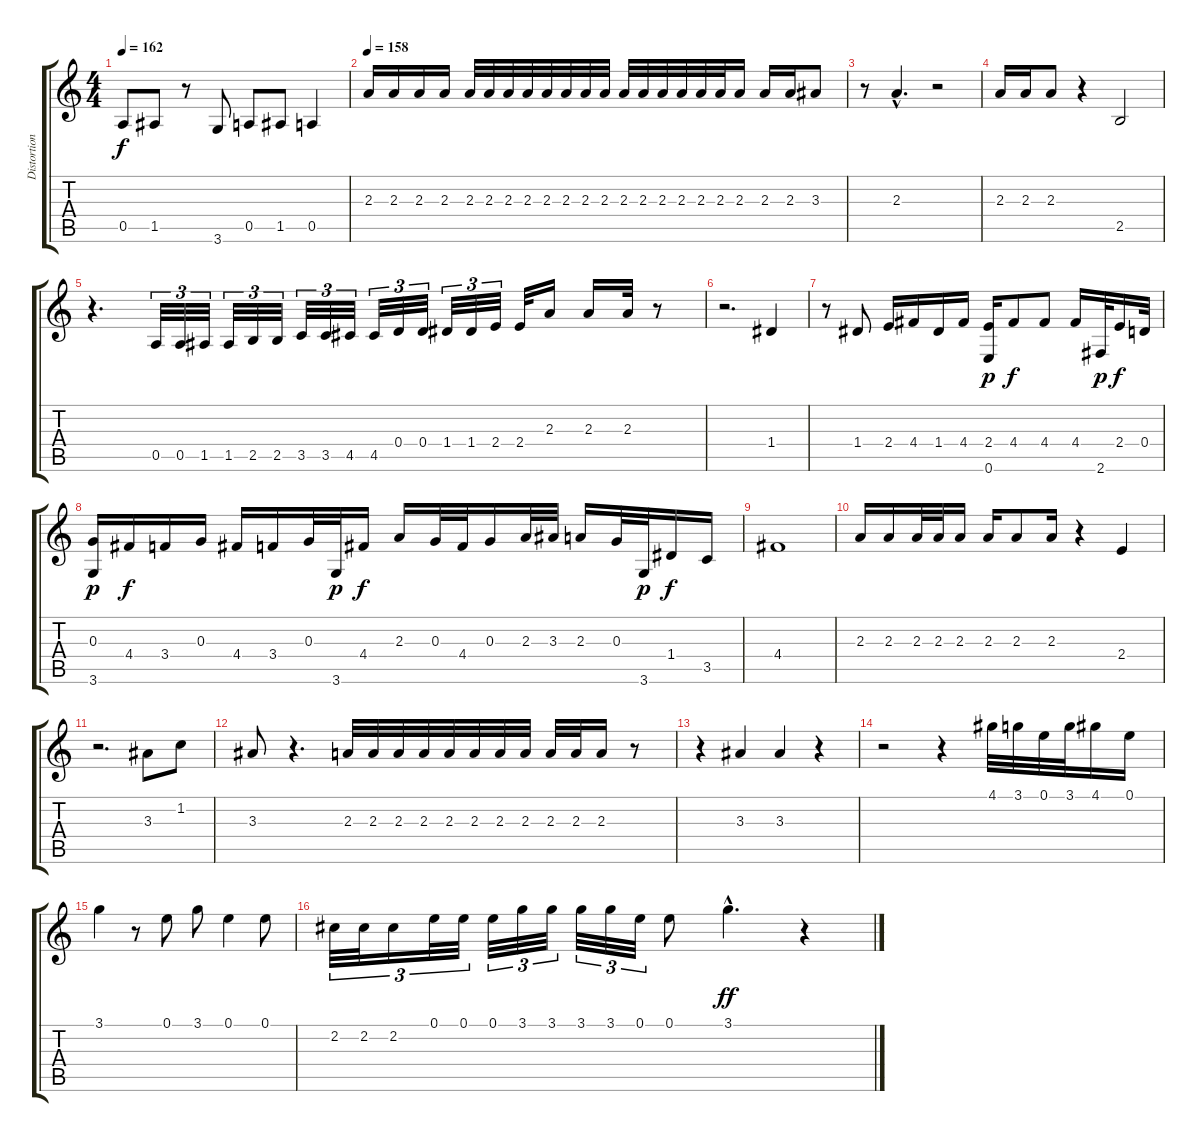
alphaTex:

\track ("Distortion Guitar" "Distortion") {instrument distortionguitar}
\staff {score tabs}
\tuning (E4 B3 G3 D3 A2 E2) {hide}
\ts (4 4)
\tempo 162
\clef g2
\ks c
0.5{t}.8{dy f} 1.5.8 r.8 3.6.8 0.5.8 1.5.8 0.5.4 |
\tempo 158
2.3.16 2.3.16 2.3.16 2.3.16 2.3.32 2.3.32 2.3.32 2.3.32 2.3.32 2.3.32 2.3.32 2.3.32 2.3.32 2.3.32 2.3.32 2.3.32 2.3.32 2.3.32 2.3.16 2.3.16 2.3.16 3.3.8 |
r.8 2.3{hac}.4{d} r.2 |
2.3.16 2.3.16 2.3.8 r.4 2.5.2 |
r.4{d} 0.5.32{tu (3 2)} 0.5.32{tu (3 2)} 1.5.32{tu (3 2)} 1.5.32{tu (3 2)} 2.5.32{tu (3 2)} 2.5.32{tu (3 2)} 3.5.32{tu (3 2)} 3.5.32{tu (3 2)} 4.5.32{tu (3 2)} 4.5.32{tu (3 2)} 0.4.32{tu (3 2)} 0.4.32{tu (3 2)} 1.4.32{tu (3 2)} 1.4.32{tu (3 2)} 2.4.32{tu (3 2)} 2.4.32 2.3.16 2.3.16 2.3.32 r.8 |
r.2{d} 1.4.4 |
r.8 1.4.8 2.4.16 4.4.16 1.4.16 4.4.16 (2.4 0.6).16{dy p} 4.4.8{dy f} 4.4.8 4.4.16 2.6.32{dy p} 2.4.16{dy f} 0.4.32 |
(0.3 3.6).16{dy p} 4.4.16{dy f} 3.4.16 0.3.16 4.4.16 3.4.16 0.3.32 3.6.32{dy p} 4.4.16{dy f} 2.3.16 0.3.32 4.4.32 0.3.16 2.3.32 3.3.32 2.3.16 0.3.32 3.6.32{dy p} 1.4.16{dy f} 3.5.16 |
4.4.1 |
2.3.16 2.3.16 2.3.32 2.3.32 2.3.16 2.3.16 2.3.8 2.3.16 r.4 2.4.4 |
r.2{d} 3.3.8 1.2.8 |
3.3.8 r.4{d} 2.3.32 2.3.32 2.3.32 2.3.32 2.3.32 2.3.32 2.3.32 2.3.32 2.3.32 2.3.32 2.3.16 r.8 |
r.4 3.3.4 3.3.4 r.4 |
r.2 r.4 4.1.32 3.1.32 0.1.32 3.1.32 4.1.16 0.1.16 |
3.1.4 r.8 0.1.8 3.1.8 0.1.4 0.1.8 |
2.2.32{tu (3 2)} 2.2.32{tu (3 2)} 2.2.16{tu (3 2)} 0.1.32{tu (3 2)} 0.1.32{tu (3 2)} 0.1.32{tu (3 2)} 3.1.32{tu (3 2)} 3.1.32{tu (3 2)} 3.1.32{tu (3 2)} 3.1.32{tu (3 2)} 0.1.32{tu (3 2)} 0.1.8 3.1{hac}.4{d dy ff} r.4
